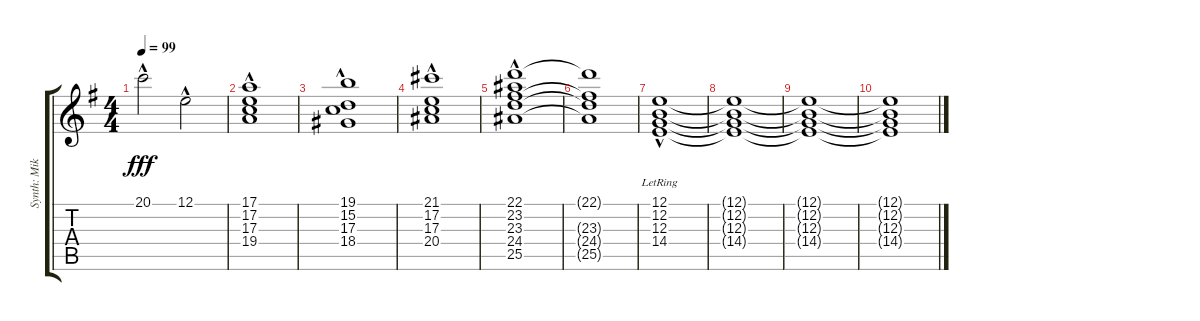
\track ("Synth: Mike" "Synth: Mik") {instrument stringensemble1}
\staff {score tabs}
\tuning (E4 B3 G3 D3 A2 E2) {hide}
\ts (4 4)
\tempo 99
\clef g2
\ks g
20.1{hac}.2{dy fff} 12.1{hac}.2 |
(17.1{hac} 17.2{hac} 17.3{hac} 19.4{hac}).1 |
(19.1{hac} 15.2{hac} 17.3{hac} 18.4{hac}).1 |
(21.1{hac} 17.2{hac} 17.3{hac} 20.4{hac}).1 |
(22.1{hac} 23.2{hac} 23.3{hac} 24.4{hac} 25.5{hac}).1 |
(22.1{t} 23.3{t} 24.4{t} 25.5{t}).1 |
(12.1{hac} 12.2{hac} 12.3{hac} 14.4{hac lr}).1 |
(12.1{t} 12.2{t} 12.3{t} 14.4{t}).1 |
(12.1{t} 12.2{t} 12.3{t} 14.4{t}).1 |
(12.1{t} 12.2{t} 12.3{t} 14.4{t}).1
